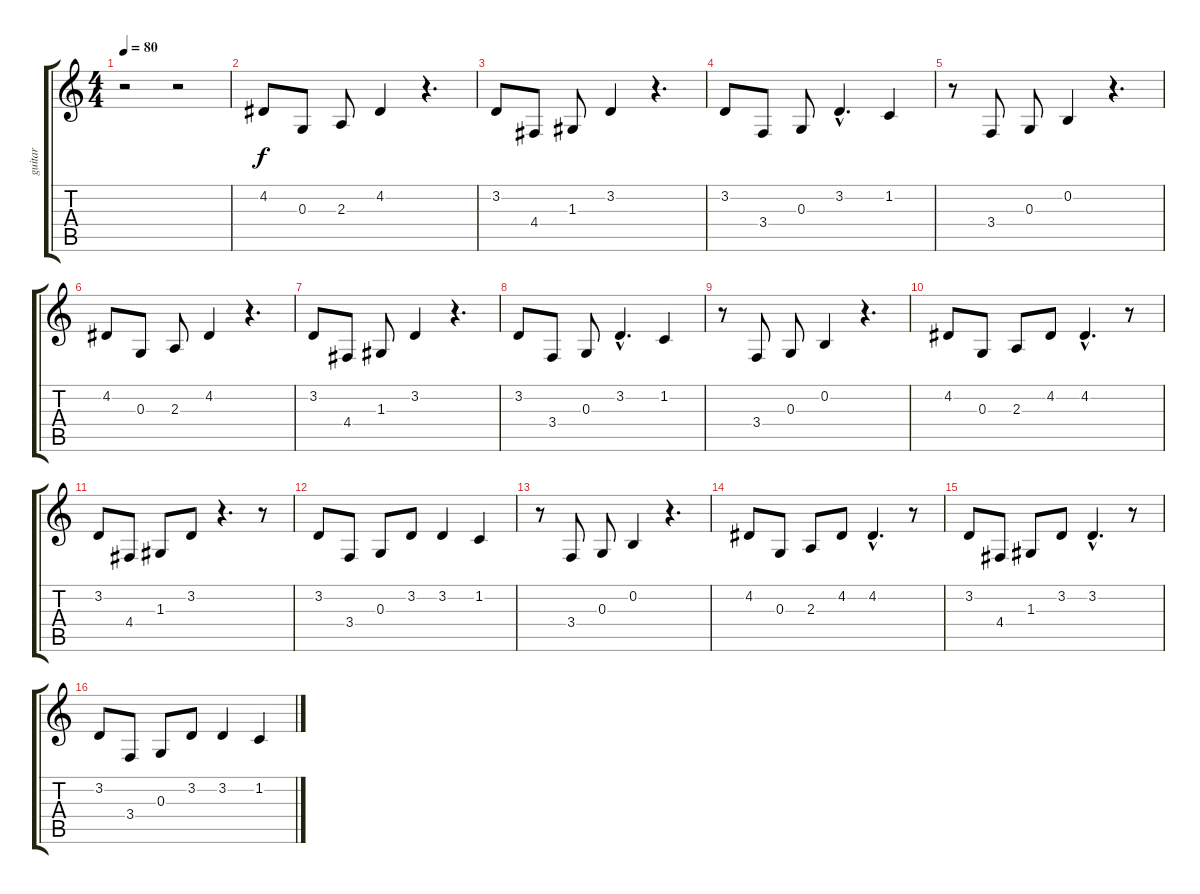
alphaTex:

\track ("guitar" "guitar") {instrument acousticgrandpiano}
\staff {score tabs}
\tuning (E4 B3 G3 D3 A2 E2) {hide}
\ts (4 4)
\tempo 80
\clef g2
\ks c
r.2{dy f instrument acousticgrandpiano} r.2 |
4.2.8{instrument acousticguitarsteel} 0.3.8 2.3.8 4.2.4 r.4{d} |
3.2.8 4.4.8 1.3.8 3.2.4 r.4{d} |
3.2.8 3.4.8 0.3.8 3.2{hac}.4{d} 1.2.4 |
r.8 3.4.8 0.3.8 0.2.4 r.4{d} |
4.2.8 0.3.8 2.3.8 4.2.4 r.4{d} |
3.2.8 4.4.8 1.3.8 3.2.4 r.4{d} |
3.2.8 3.4.8 0.3.8 3.2{hac}.4{d} 1.2.4 |
r.8 3.4.8 0.3.8 0.2.4 r.4{d} |
4.2.8 0.3.8 2.3.8 4.2.8 4.2{hac}.4{d} r.8 |
3.2.8 4.4.8 1.3.8 3.2.8 r.4{d} r.8 |
3.2.8 3.4.8 0.3.8 3.2.8 3.2.4 1.2.4 |
r.8 3.4.8 0.3.8 0.2.4 r.4{d} |
4.2.8 0.3.8 2.3.8 4.2.8 4.2{hac}.4{d} r.8 |
3.2.8 4.4.8 1.3.8 3.2.8 3.2{hac}.4{d} r.8 |
3.2.8 3.4.8 0.3.8 3.2.8 3.2.4 1.2.4
